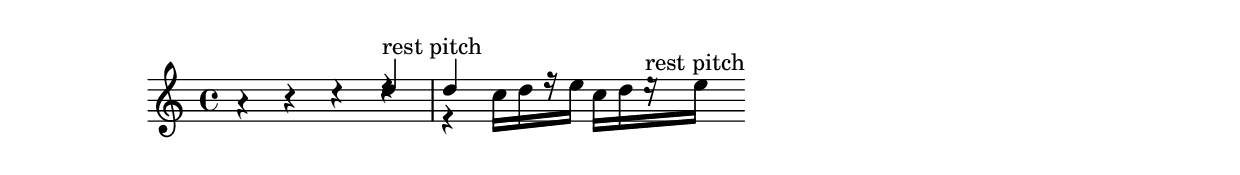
\version "2.11.51"
\header {

  texidoc = "Rests can have pitches--these will be affected by
transposition and relativization. If a rest has a pitch, rest/rest and
beam/rest collision resolving will leave it alone."

}

\layout { ragged-right= ##t }

\relative c'' 
{
  a4\rest b4\rest c4\rest

  <<d \\  d\rest^"rest pitch" >>
  <<d \\  r>>
  c16 [ d r e] 
  c16 [ d e\rest^"rest pitch" e] 
  
}


